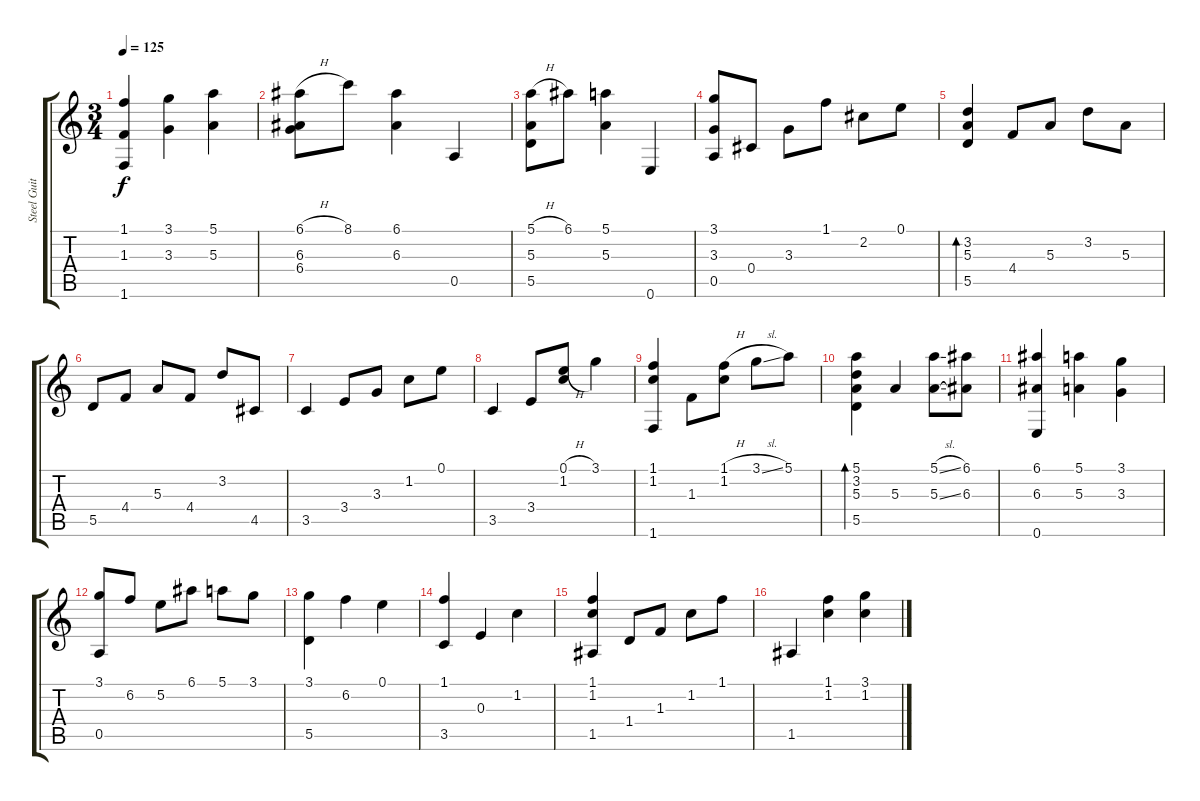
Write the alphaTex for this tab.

\track ("Steel Guitar" "Steel Guit") {instrument acousticguitarsteel}
\staff {score tabs}
\tuning (E4 B3 E3 Db3 A2 E2) {hide}
\ts (3 4)
\tempo 125
\clef g2
\ks c
(1.1 1.3 1.6).4{dy f} (3.1 3.3).4 (5.1 5.3).4 |
(6.1{h} 6.3 6.4).8 8.1.8 (6.1 6.3).4 0.5.4 |
(5.1{h} 5.3 5.5).8 6.1.8 (5.1 5.3).4 0.6.4 |
(3.1 3.3 0.5).8 0.4.8 3.3.8 1.1.8 2.2.8 0.1.8 |
(3.2 5.3 5.5).4{bd 60} 4.4.8 5.3.8 3.2.8 5.3.8 |
5.5.8 4.4.8 5.3.8 4.4.8 3.2.8 4.5.8 |
3.5.4 3.4.8 3.3.8 1.2.8 0.1.8 |
3.5.4 3.4.8 (0.1{h} 1.2).8 3.1.4 |
(1.1 1.2 1.6).4 1.3.8 (1.1{h} 1.2).8 3.1{sl}.8 5.1.8 |
(5.1 3.2 5.3 5.5).4{bd 60} 5.3.4 (5.1{sl} 5.3{sl}).8 (6.1 6.3).8 |
(6.1 6.3 0.6).4 (5.1 5.3).4 (3.1 3.3).4 |
(3.1 0.5).8 6.2.8 5.2.8 6.1.8 5.1.8 3.1.8 |
(3.1 5.5).4 6.2.4 0.1.4 |
(1.1 3.5).4 0.3.4 1.2.4 |
(1.1 1.2 1.5).4 1.4.8 1.3.8 1.2.8 1.1.8 |
1.5.4 (1.1 1.2).4 (3.1 1.2).4
